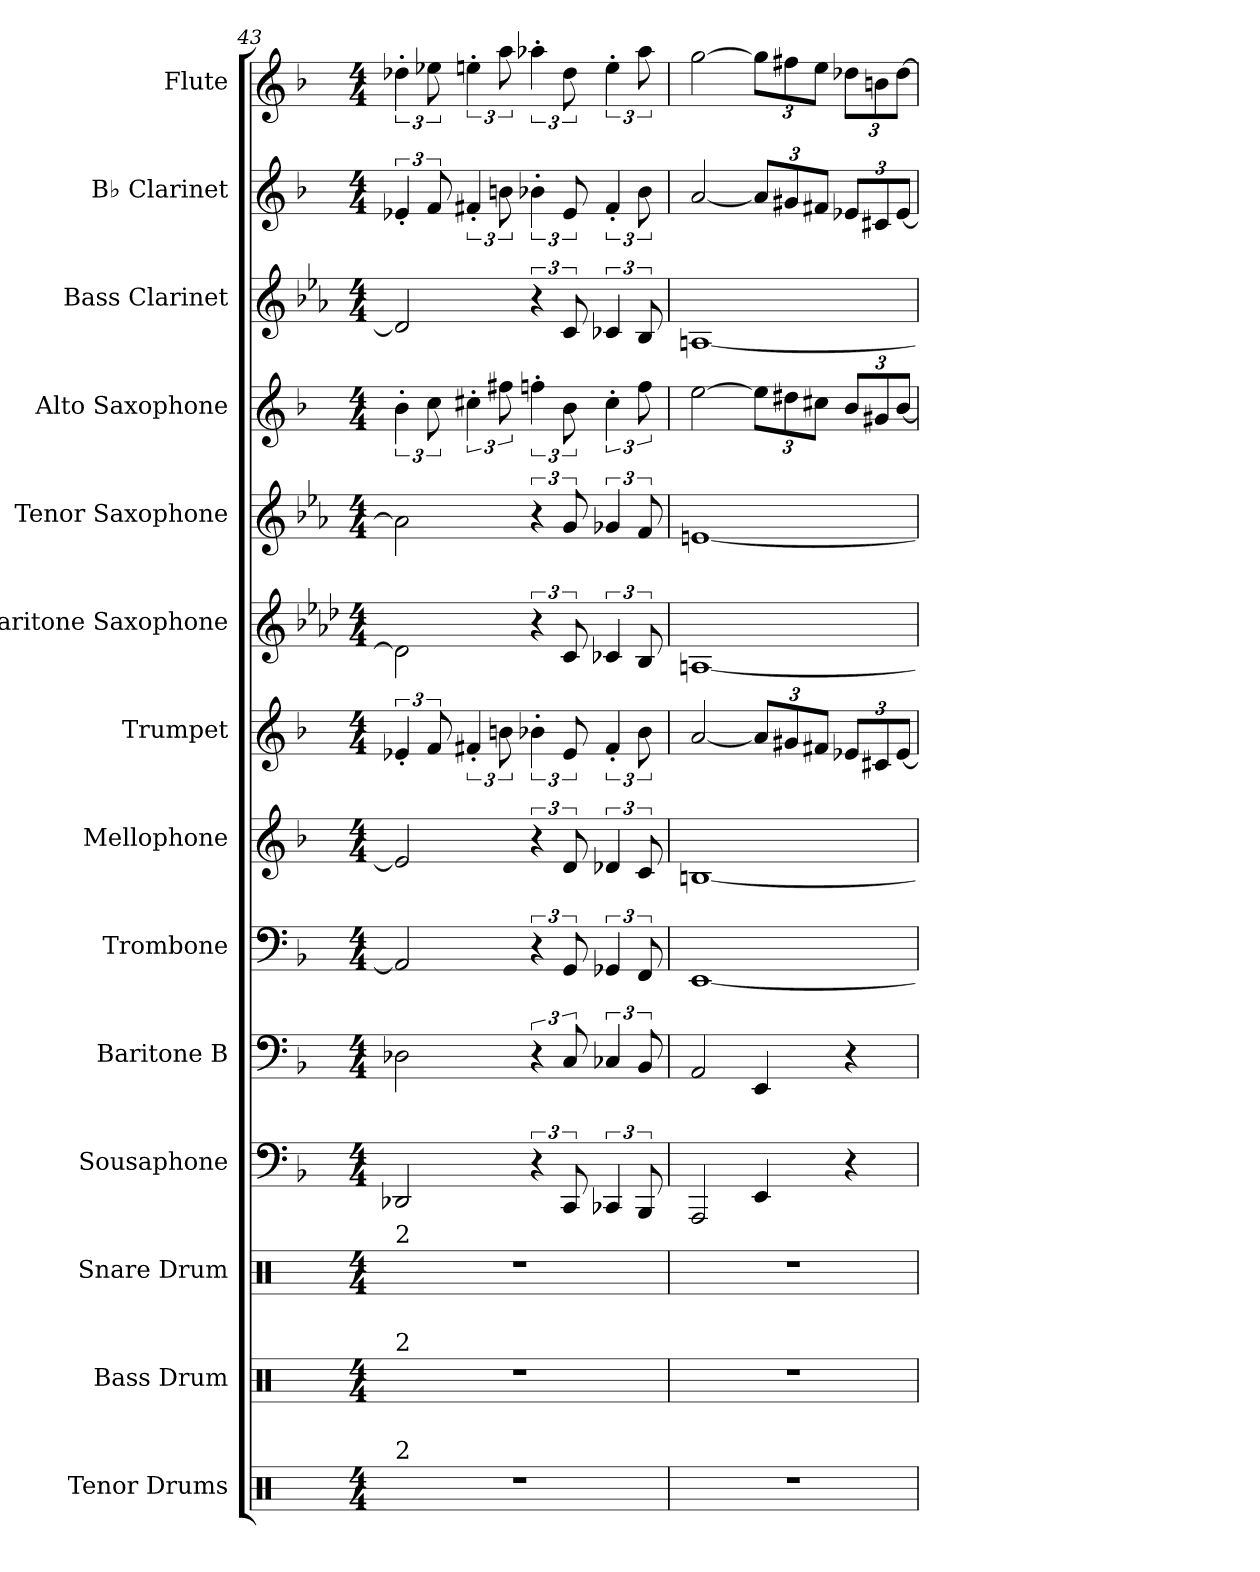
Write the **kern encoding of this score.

**kern	**kern	**kern	**kern	**kern	**kern	**kern	**kern	**kern	**kern	**kern	**kern	**kern	**kern
*part14	*part13	*part12	*part11	*part10	*part9	*part8	*part7	*part6	*part5	*part4	*part3	*part2	*part1
*staff14	*staff13	*staff12	*staff11	*staff10	*staff9	*staff8	*staff7	*staff6	*staff5	*staff4	*staff3	*staff2	*staff1
*I"Tenor Drums	*I"Bass Drum	*I"Snare Drum	*I"Sousaphone	*I"Baritone B	*I"Trombone	*I"Mellophone	*I"Trumpet	*I"Baritone Saxophone	*I"Tenor Saxophone	*I"Alto Saxophone	*I"Bass Clarinet	*I"B♭ Clarinet	*I"Flute
*I'TD	*I'B. Dr.	*I'SD	*I'Sou	*I'Bar B	*I'Tbn	*I'Mel	*I'Tpt	*I'B Sax	*I'T Sax	*I'A Sax	*I'B Cl	*I'Cl	*I'F
*clefX	*clefX	*clefX	*clefF4	*clefF4	*clefF4	*clefG2	*clefG2	*clefG2	*clefG2	*clefG2	*clefG2	*clefG2	*clefG2
*	*	*	*	*	*	*ITrd4c7	*ITrd1c2	*ITrd12c21	*ITrd8c14	*ITrd5c9	*ITrd8c14	*ITrd1c2	*
*k[]	*k[]	*k[]	*k[b-]	*k[b-]	*k[b-]	*k[b-e-]	*k[b-e-a-]	*k[b-e-a-d-]	*k[b-e-a-]	*k[b-e-a-d-]	*k[b-e-a-]	*k[b-e-a-]	*k[b-]
*M4/4	*M4/4	*M4/4	*M4/4	*M4/4	*M4/4	*M4/4	*M4/4	*M4/4	*M4/4	*M4/4	*M4/4	*M4/4	*M4/4
=43	=43	=43	=43	=43	=43	=43	=43	=43	=43	=43	=43	=43	=43
!	!	!LO:TX:a:t=2	!	!	!	!	!	!	!	!	!	!	!
!	!LO:TX:a:t=2	!	!	!	!	!	!	!	!	!	!	!	!
!LO:TX:a:t=2	!	!	!	!	!	!	!	!	!	!	!	!	!
1r	1r	1r	2DD-X/	2D-X\	2AA-/]	2A-/]	6d-X'/	2D-\]	2A-\]	6d-'\	2D-/]	6d-X'/	6dd-X'\
.	.	.	.	.	.	.	12e-/	.	.	12e-\	.	12e-/	12ee-X\
.	.	.	.	.	.	.	6en'/	.	.	6en'\	.	6en'/	6een'\
.	.	.	.	.	.	.	12an\	.	.	12an\	.	12an\	12aa\
.	.	.	6r	6r	6r	6r	6a-X'\	6r	6r	6a-X'\	6r	6a-X'\	6aa-X'\
.	.	.	12CC/	12C/	12GG/	12G/	12d-/	12C/	12G/	12d-\	12C/	12d-/	12dd-\
.	.	.	6CC-X/	6C-X/	6GG-X/	6G-X/	6e'/	6C-X/	6G-X/	6e'\	6C-X/	6e'/	6ee'\
.	.	.	12BBB-/	12BB-/	12FF/	12F/	12a-\	12BB-/	12F/	12a-\	12BB-/	12a-\	12aa-\
=44	=44	=44	=44	=44	=44	=44	=44	=44	=44	=44	=44	=44	=44
1r	1r	1r	2AAA/	2AA/	[1EE	[1En	[2g/	[1AAn	[1En	[2g\	[1AAn	[2g/	[2gg\
*	*	*	*	*	*	*	*Xbrackettup	*	*	*Xbrackettup	*	*Xbrackettup	*Xbrackettup
.	.	.	4EE/	4EE/	.	.	12g/L]	.	.	12g\L]	.	12g/L]	12gg\L]
.	.	.	.	.	.	.	12f#X/	.	.	12f#X\	.	12f#X/	12ff#X\
.	.	.	.	.	.	.	12en/J	.	.	12en\J	.	12en/J	12ee\J
.	.	.	4r	4r	.	.	12d-X/L	.	.	12d-/L	.	12d-X/L	12dd-X\L
.	.	.	.	.	.	.	12Bn/	.	.	12Bn/	.	12Bn/	12bn\
.	.	.	.	.	.	.	[12d-/J	.	.	[12d-/J	.	[12d-/J	[12dd-\J
=	=	=	=	=	=	=	=	=	=	=	=	=	=
*-	*-	*-	*-	*-	*-	*-	*-	*-	*-	*-	*-	*-	*-
